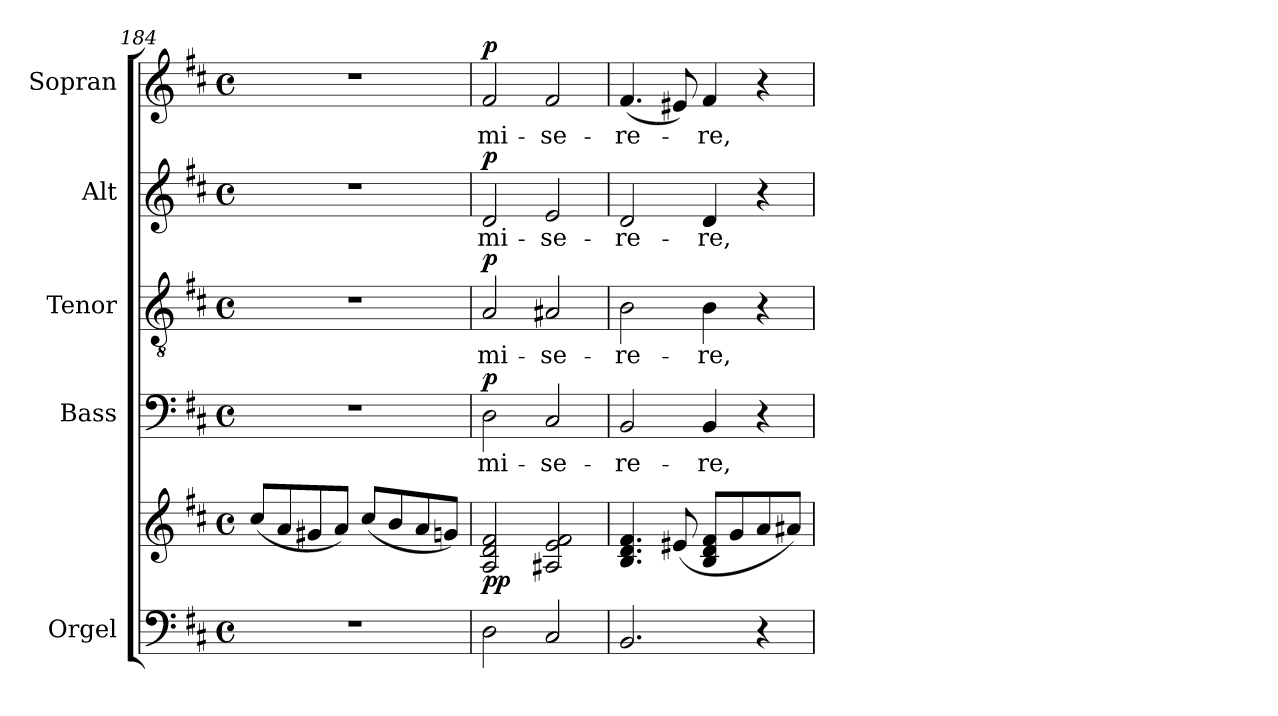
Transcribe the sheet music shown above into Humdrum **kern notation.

**kern	**kern	**dynam	**kern	**text	**dynam	**kern	**text	**dynam	**kern	**text	**dynam	**kern	**text	**dynam
*part5	*part5	*part5	*part4	*part4	*part4	*part3	*part3	*part3	*part2	*part2	*part2	*part1	*part1	*part1
*staff6	*staff5	*staff5/6	*staff4	*staff4	*staff4	*staff3	*staff3	*staff3	*staff2	*staff2	*staff2	*staff1	*staff1	*staff1
*I"Orgel	*	*	*I"Bass	*	*	*I"Tenor	*	*	*I"Alt	*	*	*I"Sopran	*	*
*I'Org.	*	*	*I'B.	*	*	*I'T.	*	*	*I'A.	*	*	*I'S.	*	*
!!LO:LB:g=z
*clefF4	*clefG2	*	*clefF4	*	*	*clefGv2	*	*	*clefG2	*	*	*clefG2	*	*
*k[f#c#]	*k[f#c#]	*	*k[f#c#]	*	*	*k[f#c#]	*	*	*k[f#c#]	*	*	*k[f#c#]	*	*
*D:	*D:	*	*D:	*	*	*D:	*	*	*D:	*	*	*D:	*	*
*M4/4	*M4/4	*	*M4/4	*	*	*M4/4	*	*	*M4/4	*	*	*M4/4	*	*
*met(c)	*met(c)	*	*met(c)	*	*	*met(c)	*	*	*met(c)	*	*	*met(c)	*	*
=184	=184	=184	=184	=184	=184	=184	=184	=184	=184	=184	=184	=184	=184	=184
1r	(<8cc#/L	.	1r	.	.	1r	.	.	1r	.	.	1r	.	.
.	8a/	.	.	.	.	.	.	.	.	.	.	.	.	.
.	8g#X/	.	.	.	.	.	.	.	.	.	.	.	.	.
.	8a/J)	.	.	.	.	.	.	.	.	.	.	.	.	.
.	(<8cc#/L	.	.	.	.	.	.	.	.	.	.	.	.	.
.	8b/	.	.	.	.	.	.	.	.	.	.	.	.	.
.	8a/	.	.	.	.	.	.	.	.	.	.	.	.	.
.	8gn/J)	.	.	.	.	.	.	.	.	.	.	.	.	.
=185	=185	=185	=185	=185	=185	=185	=185	=185	=185	=185	=185	=185	=185	=185
!	!	!LO:DY:b	!	!LO:LY:b	!LO:DY:a	!	!LO:LY:b	!LO:DY:a	!	!LO:LY:b	!LO:DY:a	!	!LO:LY:b	!LO:DY:a
2D\	2A/ 2d/ 2f#/	pp	2D\	mi-	p	2A/	mi-	p	2d/	mi-	p	2f#/	mi-	p
!	!	!	!	!LO:LY:b	!	!	!LO:LY:b	!	!	!LO:LY:b	!	!	!LO:LY:b	!
2C#/	2A#X/ 2e/ 2f#/	.	2C#/	-se-	.	2A#X/	-se-	.	2e/	-se-	.	2f#/	-se-	.
=186	=186	=186	=186	=186	=186	=186	=186	=186	=186	=186	=186	=186	=186	=186
!	!	!	!	!LO:LY:b	!	!	!LO:LY:b	!	!	!LO:LY:b	!	!	!LO:LY:b	!
2.BB/	4.B/ 4.d/ 4.f#/	.	2BB/	-re-	.	2B\	-re-	.	2d/	-re-	.	(<4.f#/	-re-	.
.	(<8e#X/	.	.	.	.	.	.	.	.	.	.	8e#X/)	.	.
!	!	!	!	!LO:LY:b	!	!	!LO:LY:b	!	!	!LO:LY:b	!	!	!LO:LY:b	!
.	8B/ 8d/ 8f#/L	.	4BB/	-re,	.	4B\	-re,	.	4d/	-re,	.	4f#/	-re,	.
.	8g/	.	.	.	.	.	.	.	.	.	.	.	.	.
4r	8a/	.	4r	.	.	4r	.	.	4r	.	.	4r	.	.
.	8a#X/J)	.	.	.	.	.	.	.	.	.	.	.	.	.
=	=	=	=	=	=	=	=	=	=	=	=	=	=	=
*-	*-	*-	*-	*-	*-	*-	*-	*-	*-	*-	*-	*-	*-	*-
